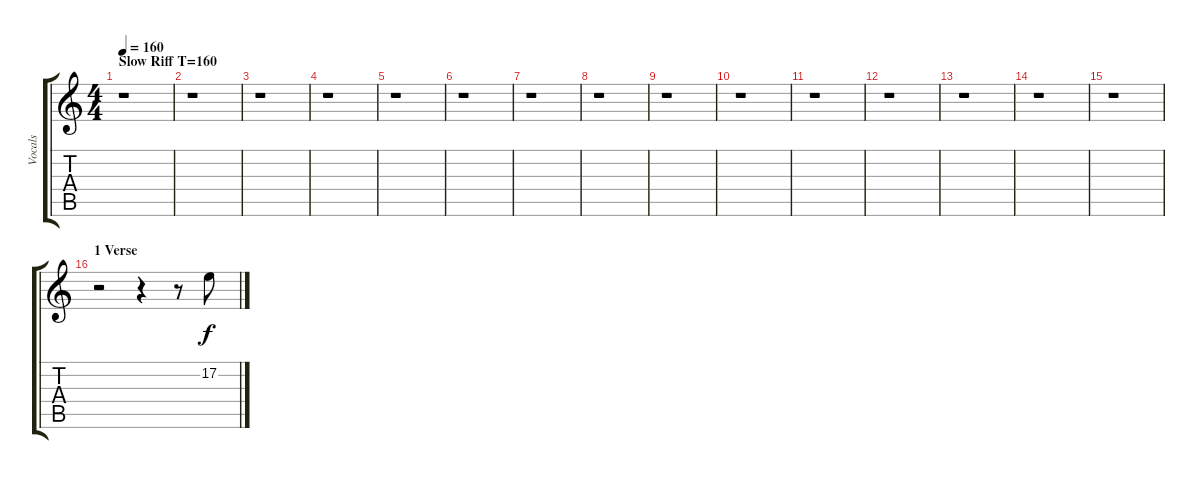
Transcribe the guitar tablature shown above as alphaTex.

\track ("Vocals" "Vocals") {instrument lead1square}
\staff {score tabs}
\tuning (E4 B3 G3 D3 A2 E2) {hide}
\ts (4 4)
\section ("" "Slow Riff T=160")
\tempo 160
\clef g2
\ks c
r.1{dy f} |
r.1 |
r.1 |
r.1 |
r.1 |
r.1 |
r.1 |
r.1 |
r.1 |
r.1 |
r.1 |
r.1 |
r.1 |
r.1 |
r.1 |
\section ("" "1 Verse")
r.2 r.4 r.8 17.2.8
